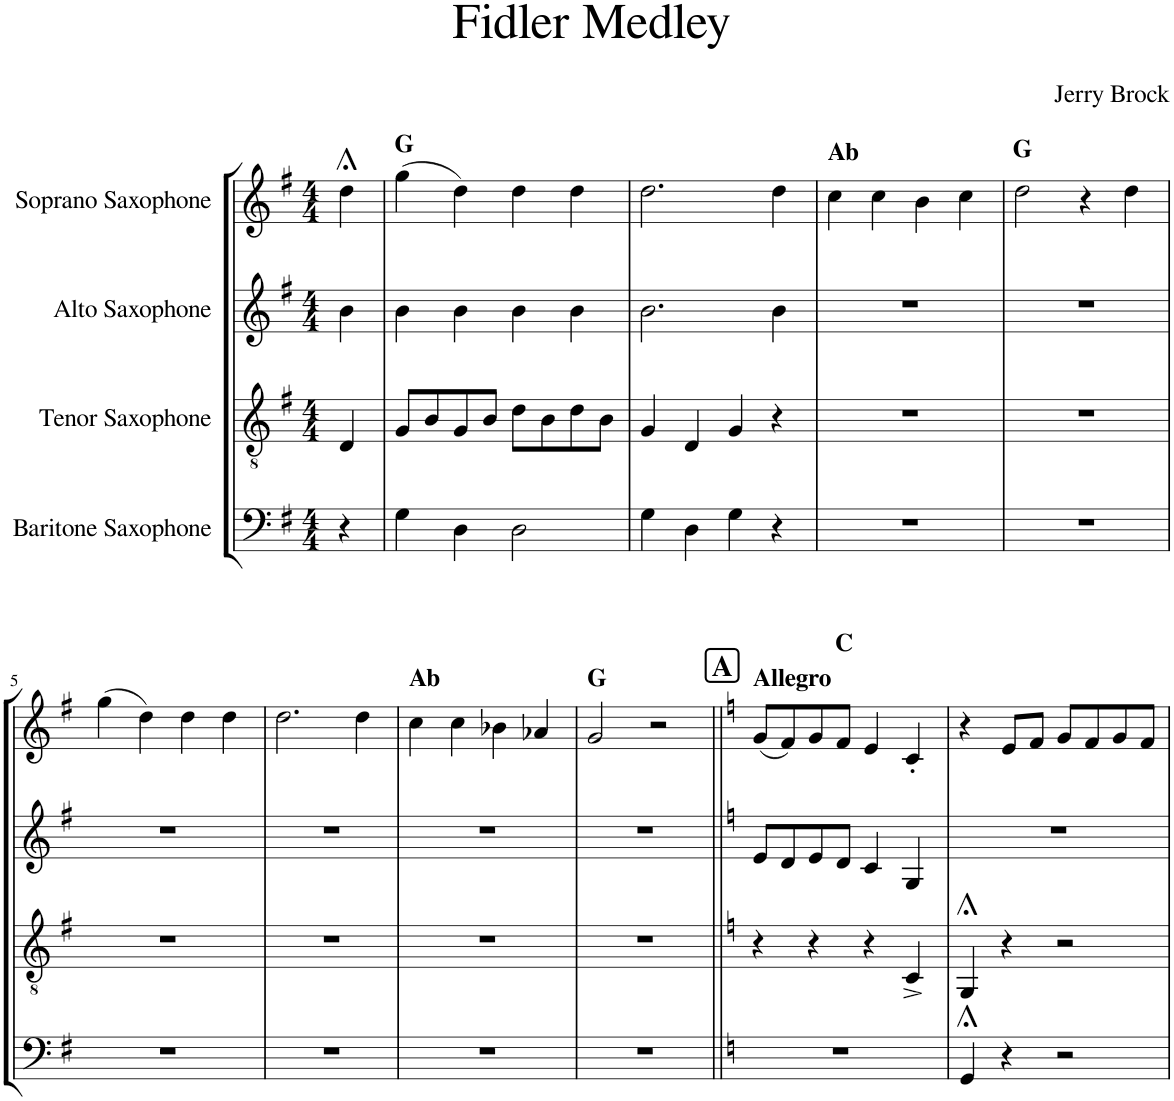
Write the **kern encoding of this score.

**kern	**kern	**kern	**kern
*part4	*part3	*part2	*part1
*staff4	*staff3	*staff2	*staff1
*I"Baritone Saxophone	*I"Tenor Saxophone	*I"Alto Saxophone	*I"Soprano Saxophone
*I'Bar Sax	*I'T Sax	*I'A Sax	*I'S Sax
*clefF4	*clefGv2	*clefG2	*clefG2
*ITrd12c21	*ITrd8c14	*ITrd5c9	*ITrd1c2
*k[f#]	*k[f#]	*k[f#]	*k[f#]
*M4/4	*M4/4	*M4/4	*M4/4
=	=	=	=
4r	4D/	4b\	4dd;<\
=1	=1	=1	=1
!	!	!	!LO:TX:a:B:t=G
4G\	8G/L	4b\	(4gg\
.	8B/	.	.
4D\	8G/	4b\	4dd\)
.	8B/J	.	.
2D\	8d\L	4b\	4dd\
.	8B\	.	.
.	8d\	4b\	4dd\
.	8B\J	.	.
=2	=2	=2	=2
4G\	4G/	2.b\	2.dd\
4D\	4D/	.	.
4G\	4G/	.	.
4r	4r	4b\	4dd\
=3	=3	=3	=3
!	!	!	!LO:TX:a:B:t=Ab
1r	1r	1r	4cc\
.	.	.	4cc\
.	.	.	4b\
.	.	.	4cc\
=4	=4	=4	=4
!	!	!	!LO:TX:a:t=G
1r	1r	1r	2dd\
.	.	.	4r
.	.	.	4dd\
!!LO:LB:g=z
=5	=5	=5	=5
1r	1r	1r	(4gg\
.	.	.	4dd\)
.	.	.	4dd\
.	.	.	4dd\
=6	=6	=6	=6
1r	1r	1r	2.dd\
.	.	.	4dd\
=7	=7	=7	=7
!	!	!	!LO:TX:a:B:t=Ab
1r	1r	1r	4cc\
.	.	.	4cc\
.	.	.	4b-X\
.	.	.	4a-X/
=8	=8	=8	=8
!	!	!	!LO:TX:a:B:t=G
1r	1r	1r	2g/
.	.	.	2r
!!LO:REH:place=s1:a:B:cj:fs=14:t=A
=9||	=9||	=9||	=9||
*k[]	*k[]	*k[]	*k[]
!	!	!	!LO:TX:a:B:t=Allegro
1r	4r	8e/L	(8g/L
.	.	8d/	8f/)
.	4r	8e/	8g/
.	.	8d/J	8f/J
.	4r	4c/	4e/
.	4C^/	4G/	4c'/
=10	=10	=10	=10
!	!	!	!LO:TX:a:B:t=C
4GG;</	4GG;</	1r	4r
4r	4r	.	8e/L
.	.	.	8f/J
2r	2r	.	8g/L
.	.	.	8f/
.	.	.	8g/
.	.	.	8f/J
=	=	=	=
*-	*-	*-	*-
